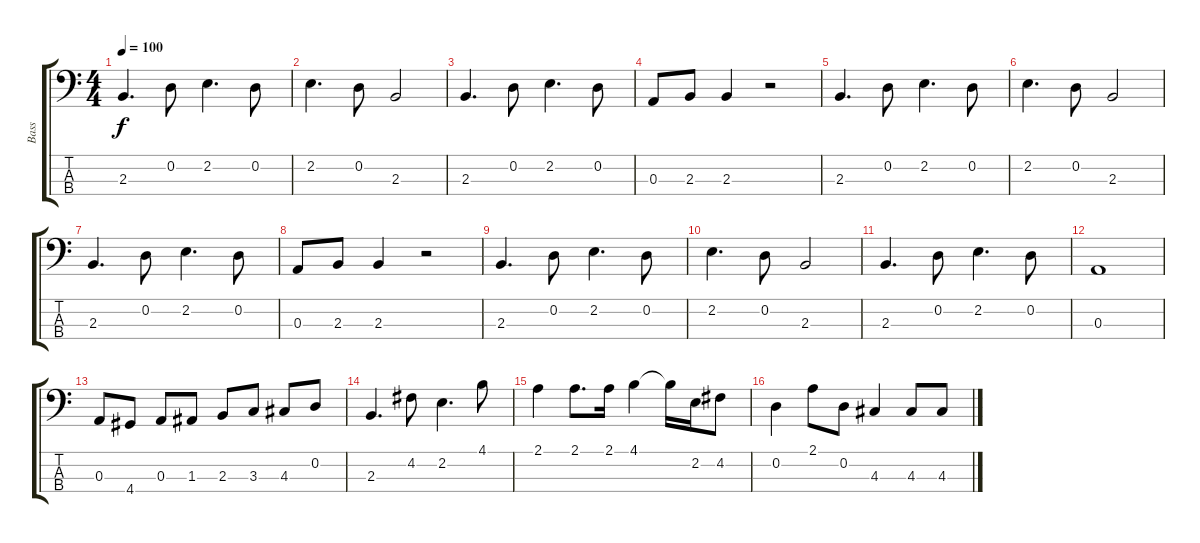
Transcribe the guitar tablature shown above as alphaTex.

\track ("Bass" "Bass") {instrument electricbassfinger}
\staff {score tabs}
\tuning (G2 D2 A1 E1) {hide}
\ts (4 4)
\tempo 100
\clef f4
\ks c
2.3.4{d dy f} 0.2.8 2.2.4{d} 0.2.8 |
2.2.4{d} 0.2.8 2.3.2 |
2.3.4{d} 0.2.8 2.2.4{d} 0.2.8 |
0.3.8 2.3.8 2.3.4 r.2 |
2.3.4{d} 0.2.8 2.2.4{d} 0.2.8 |
2.2.4{d} 0.2.8 2.3.2 |
2.3.4{d} 0.2.8 2.2.4{d} 0.2.8 |
0.3.8 2.3.8 2.3.4 r.2 |
2.3.4{d} 0.2.8 2.2.4{d} 0.2.8 |
2.2.4{d} 0.2.8 2.3.2 |
2.3.4{d} 0.2.8 2.2.4{d} 0.2.8 |
0.3.1 |
0.3.8 4.4.8 0.3.8 1.3.8 2.3.8 3.3.8 4.3.8 0.2.8 |
2.3.4{d} 4.2.8 2.2.4{d} 4.1.8 |
2.1.4 2.1.8{d} 2.1.16 4.1.4 4.1{t}.16 2.2.16 4.2.8 |
0.2.4 2.1.8 0.2.8 4.3.4 4.3.8 4.3.8
